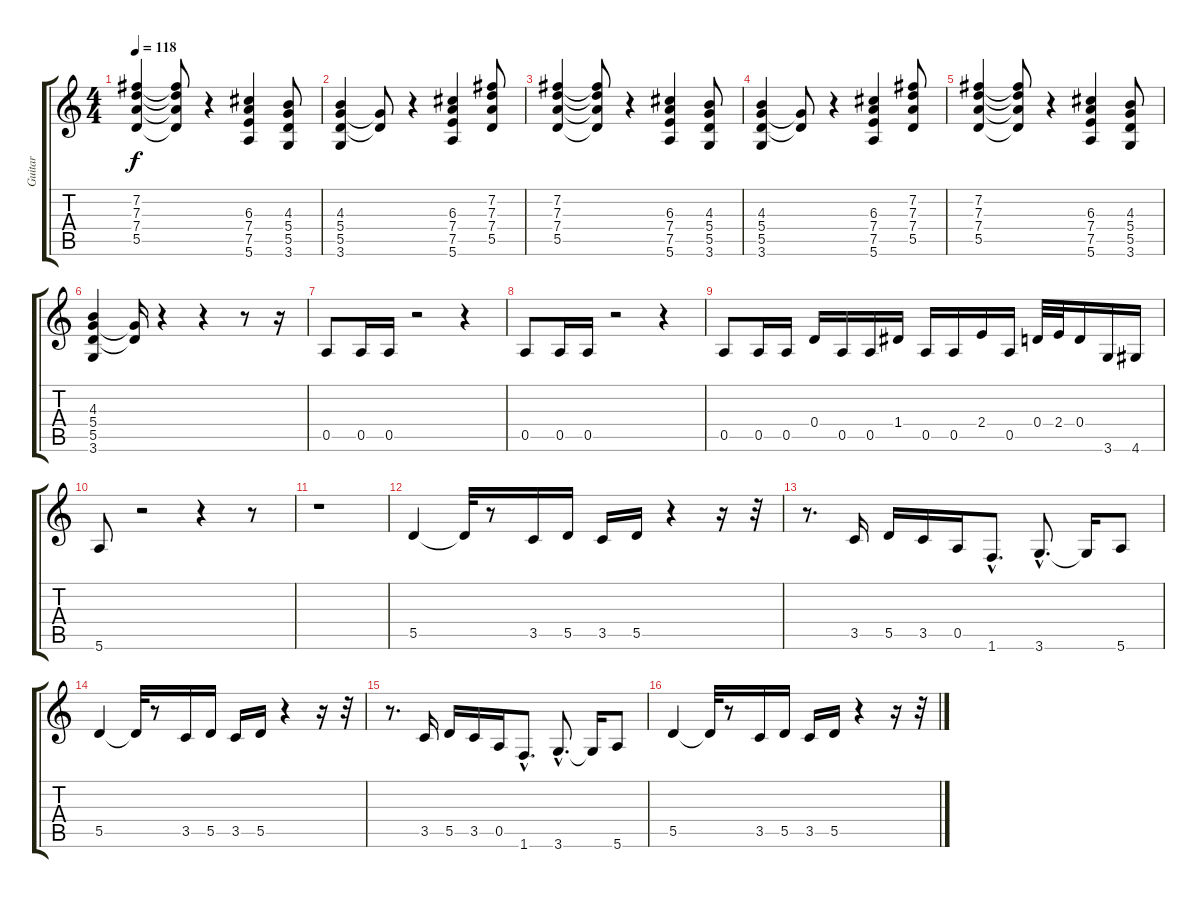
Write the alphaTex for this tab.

\track ("Guitar" "Guitar") {instrument overdrivenguitar}
\staff {score tabs}
\tuning (E4 B3 G3 D3 A2 E2) {hide}
\ts (4 4)
\tempo 118
\clef g2
\ks c
(7.2 7.3 7.4 5.5).4{dy f} (7.2{t} 7.3{t} 7.4{t} 5.5{t}).8 r.4 (6.3 7.4 7.5 5.6).4 (4.3 5.4 5.5 3.6).8 |
(4.3 5.4 5.5 3.6).4 (5.4{t} 5.5{t}).8 r.4 (6.3 7.4 7.5 5.6).4 (7.2 7.3 7.4 5.5).8 |
(7.2 7.3 7.4 5.5).4 (7.2{t} 7.3{t} 7.4{t} 5.5{t}).8 r.4 (6.3 7.4 7.5 5.6).4 (4.3 5.4 5.5 3.6).8 |
(4.3 5.4 5.5 3.6).4 (5.4{t} 5.5{t}).8 r.4 (6.3 7.4 7.5 5.6).4 (7.2 7.3 7.4 5.5).8 |
(7.2 7.3 7.4 5.5).4 (7.2{t} 7.3{t} 7.4{t} 5.5{t}).8 r.4 (6.3 7.4 7.5 5.6).4 (4.3 5.4 5.5 3.6).8 |
(4.3 5.4 5.5 3.6).4 (5.4{t} 5.5{t}).16 r.4 r.4 r.8 r.16 |
0.5.8 0.5.16 0.5.16 r.2 r.4 |
0.5.8 0.5.16 0.5.16 r.2 r.4 |
0.5.8 0.5.16 0.5.16 0.4.16 0.5.16 0.5.16 1.4.16 0.5.16 0.5.16 2.4.16 0.5.16 0.4.32 2.4.32 0.4.16 3.6.16 4.6.16 |
5.6.8 r.2 r.4 r.8 |
r.1 |
5.5.4 5.5{t}.32 r.8 3.5.16 5.5.16 3.5.16 5.5.16 r.4 r.16 r.32 |
r.8{d} 3.5.16 5.5.16 3.5.16 0.5.16 1.6{hac}.8{d} 3.6{hac}.8{d} 3.6{t}.16 5.6.8 |
5.5.4 5.5{t}.32 r.8 3.5.16 5.5.16 3.5.16 5.5.16 r.4 r.16 r.32 |
r.8{d} 3.5.16 5.5.16 3.5.16 0.5.16 1.6{hac}.8{d} 3.6{hac}.8{d} 3.6{t}.16 5.6.8 |
5.5.4 5.5{t}.32 r.8 3.5.16 5.5.16 3.5.16 5.5.16 r.4 r.16 r.32
